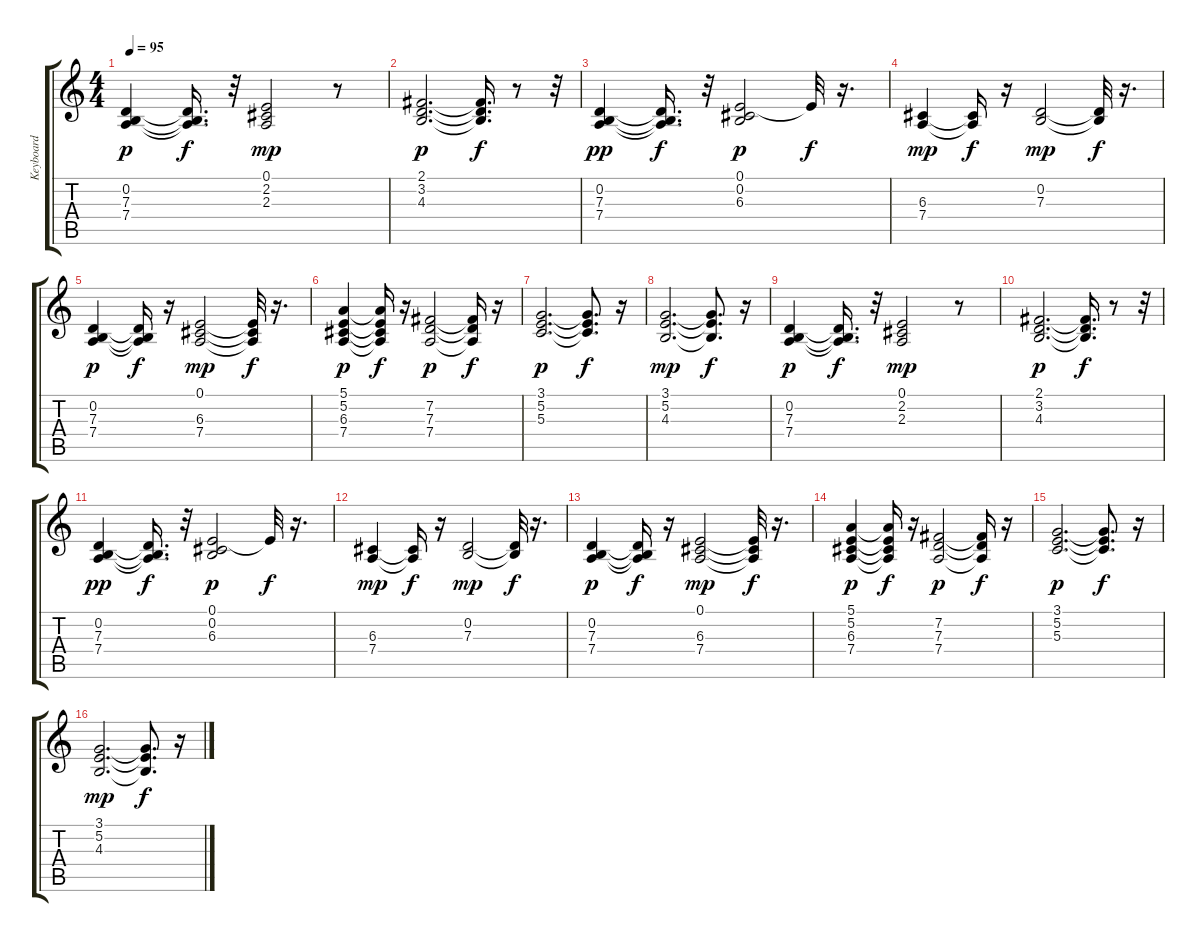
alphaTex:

\track ("Keyboard" "Keyboard") {instrument pad2warm}
\staff {score tabs}
\tuning (E4 B3 G3 D3 A2 E2) {hide}
\ts (4 4)
\tempo 95
\clef g2
\ks c
(0.2 7.3 7.4).4{dy p} (0.2{t} 7.3{t} 7.4{t}).16{d dy f} r.32 (0.1 2.2 2.3).2{dy mp} r.8 |
(2.1 3.2 4.3).2{d dy p} (2.1{t} 3.2{t} 4.3{t}).16{d dy f} r.8 r.32 |
(0.2 7.3 7.4).4{dy pp} (0.2{t} 7.3{t} 7.4{t}).16{d dy f} r.32 (0.1 0.2 6.3).2{dy p} 0.1{t}.32{dy f} r.16{d} |
(6.3 7.4).4{dy mp} (6.3{t} 7.4{t}).16{dy f} r.16 (0.2 7.3).2{dy mp} (0.2{t} 7.3{t}).32{dy f} r.16{d} |
(0.2 7.3 7.4).4{dy p} (0.2{t} 7.3{t} 7.4{t}).16{dy f} r.16 (0.1 6.3 7.4).2{dy mp} (0.1{t} 6.3{t} 7.4{t}).32{dy f} r.16{d} |
(5.1 5.2 6.3 7.4).4{dy p} (5.1{t} 5.2{t} 6.3{t} 7.4{t}).16{dy f} r.16 (7.2 7.3 7.4).2{dy p} (7.2{t} 7.3{t} 7.4{t}).16{dy f} r.16 |
(3.1 5.2 5.3).2{d dy p} (3.1{t} 5.2{t} 5.3{t}).8{d dy f} r.16 |
(3.1 5.2 4.3).2{d dy mp} (3.1{t} 5.2{t} 4.3{t}).8{d dy f} r.16 |
(0.2 7.3 7.4).4{dy p} (0.2{t} 7.3{t} 7.4{t}).16{d dy f} r.32 (0.1 2.2 2.3).2{dy mp} r.8 |
(2.1 3.2 4.3).2{d dy p} (2.1{t} 3.2{t} 4.3{t}).16{d dy f} r.8 r.32 |
(0.2 7.3 7.4).4{dy pp} (0.2{t} 7.3{t} 7.4{t}).16{d dy f} r.32 (0.1 0.2 6.3).2{dy p} 0.1{t}.32{dy f} r.16{d} |
(6.3 7.4).4{dy mp} (6.3{t} 7.4{t}).16{dy f} r.16 (0.2 7.3).2{dy mp} (0.2{t} 7.3{t}).32{dy f} r.16{d} |
(0.2 7.3 7.4).4{dy p} (0.2{t} 7.3{t} 7.4{t}).16{dy f} r.16 (0.1 6.3 7.4).2{dy mp} (0.1{t} 6.3{t} 7.4{t}).32{dy f} r.16{d} |
(5.1 5.2 6.3 7.4).4{dy p} (5.1{t} 5.2{t} 6.3{t} 7.4{t}).16{dy f} r.16 (7.2 7.3 7.4).2{dy p} (7.2{t} 7.3{t} 7.4{t}).16{dy f} r.16 |
(3.1 5.2 5.3).2{d dy p} (3.1{t} 5.2{t} 5.3{t}).8{d dy f} r.16 |
(3.1 5.2 4.3).2{d dy mp} (3.1{t} 5.2{t} 4.3{t}).8{d dy f} r.16
